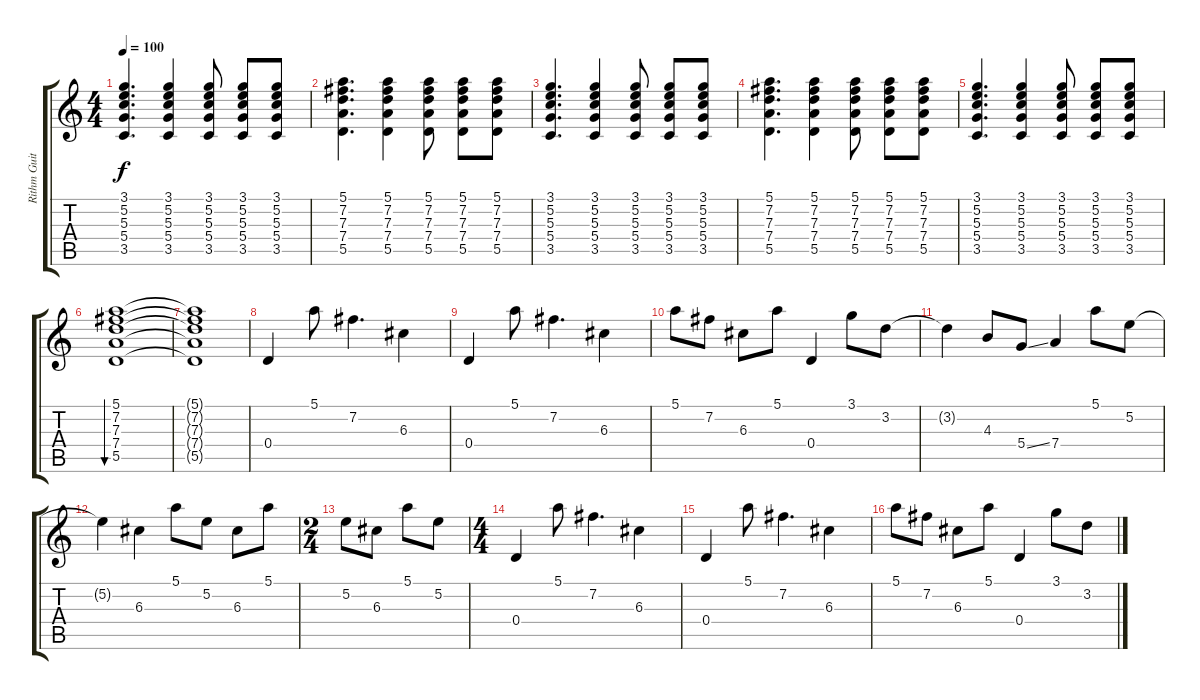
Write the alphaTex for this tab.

\track ("Rithm Guitar" "Rithm Guit") {instrument acousticguitarsteel}
\staff {score tabs}
\tuning (E4 B3 G3 D3 A2 E2) {hide}
\ts (4 4)
\tempo 100
\clef g2
\ks c
(3.1 5.2 5.3 5.4 3.5).4{d dy f} (3.1 5.2 5.3 5.4 3.5).4 (3.1 5.2 5.3 5.4 3.5).8 (3.1 5.2 5.3 5.4 3.5).8 (3.1 5.2 5.3 5.4 3.5).8 |
(5.1 7.2 7.3 7.4 5.5).4{d} (5.1 7.2 7.3 7.4 5.5).4 (5.1 7.2 7.3 7.4 5.5).8 (5.1 7.2 7.3 7.4 5.5).8 (5.1 7.2 7.3 7.4 5.5).8 |
(3.1 5.2 5.3 5.4 3.5).4{d} (3.1 5.2 5.3 5.4 3.5).4 (3.1 5.2 5.3 5.4 3.5).8 (3.1 5.2 5.3 5.4 3.5).8 (3.1 5.2 5.3 5.4 3.5).8 |
(5.1 7.2 7.3 7.4 5.5).4{d} (5.1 7.2 7.3 7.4 5.5).4 (5.1 7.2 7.3 7.4 5.5).8 (5.1 7.2 7.3 7.4 5.5).8 (5.1 7.2 7.3 7.4 5.5).8 |
(3.1 5.2 5.3 5.4 3.5).4{d} (3.1 5.2 5.3 5.4 3.5).4 (3.1 5.2 5.3 5.4 3.5).8 (3.1 5.2 5.3 5.4 3.5).8 (3.1 5.2 5.3 5.4 3.5).8 |
(5.1 7.2 7.3 7.4 5.5).1{bu 240} |
(5.1{t} 7.2{t} 7.3{t} 7.4{t} 5.5{t}).1 |
0.4.4 5.1.8 7.2.4{d} 6.3.4 |
0.4.4 5.1.8 7.2.4{d} 6.3.4 |
5.1.8 7.2.8 6.3.8 5.1.8 0.4.4 3.1.8 3.2.8 |
3.2{t}.4 4.3.8 5.4{ss}.8 7.4.4 5.1.8 5.2.8 |
5.2{t}.4 6.3.4 5.1.8 5.2.8 6.3.8 5.1.8 |
\ts (2 4)
5.2.8 6.3.8 5.1.8 5.2.8 |
\ts (4 4)
0.4.4 5.1.8 7.2.4{d} 6.3.4 |
0.4.4 5.1.8 7.2.4{d} 6.3.4 |
5.1.8 7.2.8 6.3.8 5.1.8 0.4.4 3.1.8 3.2.8
